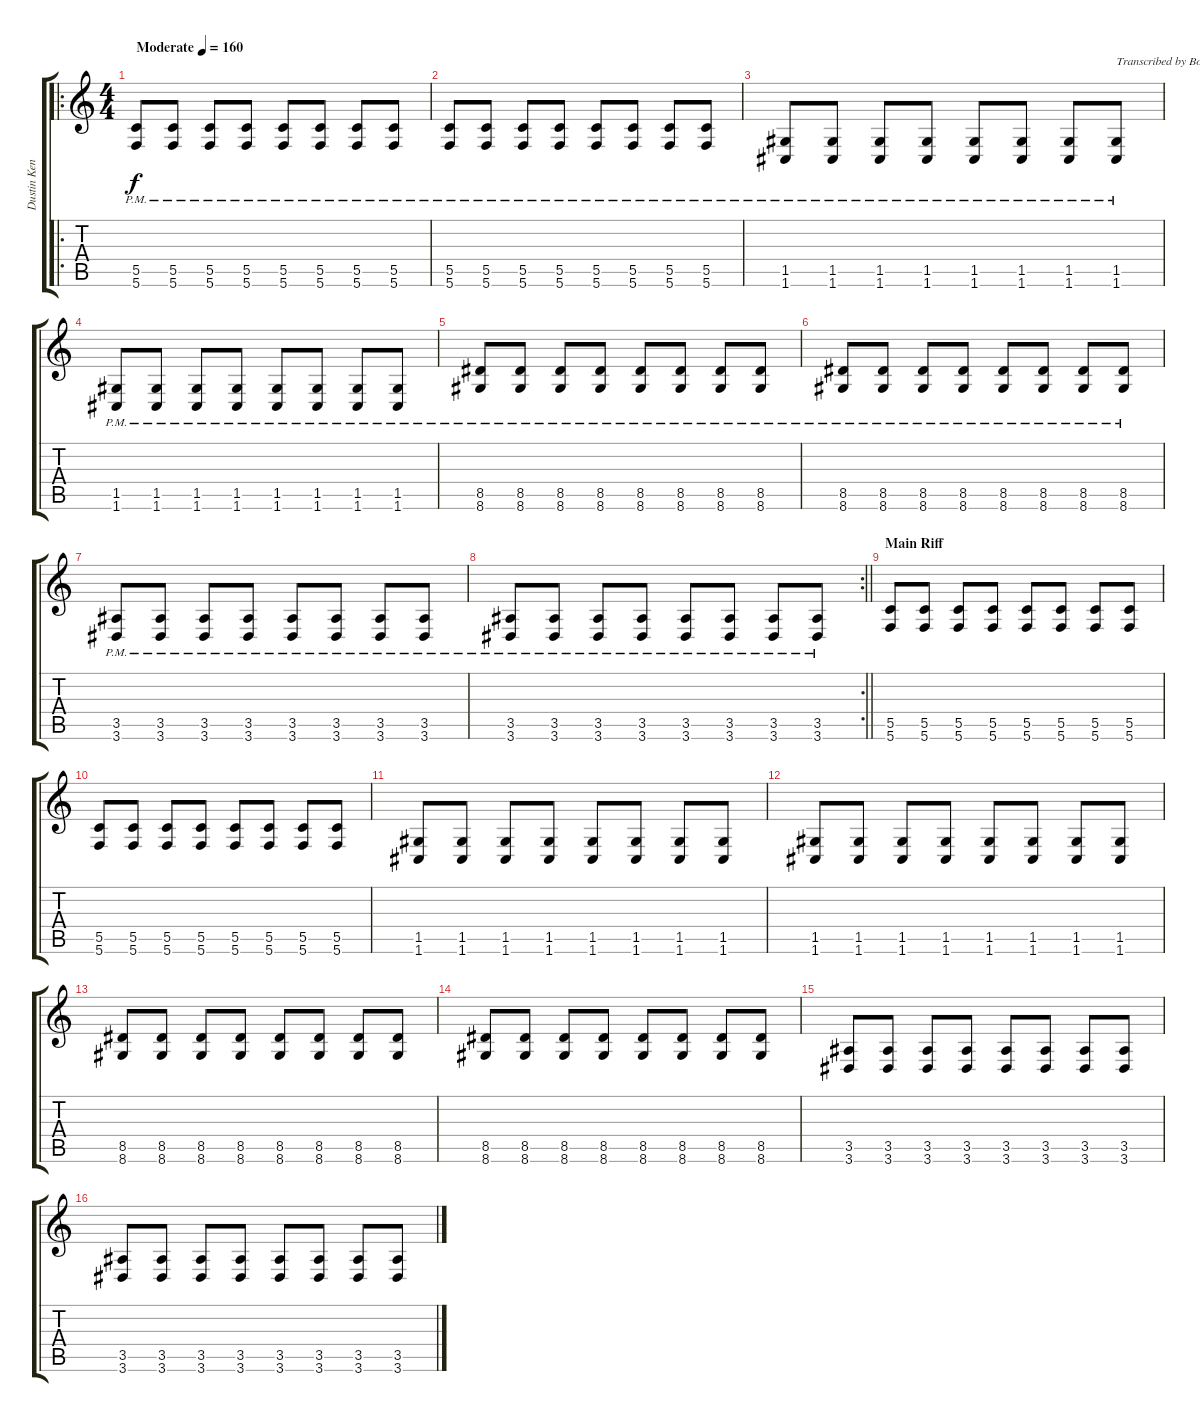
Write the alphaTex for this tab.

\track ("Dustin Kensrue" "Dustin Ken") {instrument overdrivenguitar}
\staff {score tabs}
\tuning (D4 A3 F3 C3 G2 C2) {hide}
\ro
\ts (4 4)
\tempo (160 "Moderate")
\clef g2
\ks c
(5.5{pm} 5.6{pm}).8{dy f instrument overdrivenguitar} (5.5{pm} 5.6{pm}).8 (5.5{pm} 5.6{pm}).8 (5.5{pm} 5.6{pm}).8 (5.5{pm} 5.6{pm}).8 (5.5{pm} 5.6{pm}).8 (5.5{pm} 5.6{pm}).8 (5.5{pm} 5.6{pm}).8 |
(5.5{pm} 5.6{pm}).8 (5.5{pm} 5.6{pm}).8 (5.5{pm} 5.6{pm}).8 (5.5{pm} 5.6{pm}).8 (5.5{pm} 5.6{pm}).8 (5.5{pm} 5.6{pm}).8 (5.5{pm} 5.6{pm}).8 (5.5{pm} 5.6{pm}).8 |
(1.5{pm} 1.6{pm}).8 (1.5{pm} 1.6{pm}).8 (1.5{pm} 1.6{pm}).8 (1.5{pm} 1.6{pm}).8 (1.5{pm} 1.6{pm}).8 (1.5{pm} 1.6{pm}).8 (1.5{pm} 1.6{pm}).8 (1.5{pm} 1.6{pm}).8{txt "Transcribed by Bobby Golas"} |
(1.5{pm} 1.6{pm}).8 (1.5{pm} 1.6{pm}).8 (1.5{pm} 1.6{pm}).8 (1.5{pm} 1.6{pm}).8 (1.5{pm} 1.6{pm}).8 (1.5{pm} 1.6{pm}).8 (1.5{pm} 1.6{pm}).8 (1.5{pm} 1.6{pm}).8 |
(8.5{pm} 8.6{pm}).8 (8.5{pm} 8.6{pm}).8 (8.5{pm} 8.6{pm}).8 (8.5{pm} 8.6{pm}).8 (8.5{pm} 8.6{pm}).8 (8.5{pm} 8.6{pm}).8 (8.5{pm} 8.6{pm}).8 (8.5{pm} 8.6{pm}).8 |
(8.5{pm} 8.6{pm}).8 (8.5{pm} 8.6{pm}).8 (8.5{pm} 8.6{pm}).8 (8.5{pm} 8.6{pm}).8 (8.5{pm} 8.6{pm}).8 (8.5{pm} 8.6{pm}).8 (8.5{pm} 8.6{pm}).8 (8.5{pm} 8.6{pm}).8 |
(3.5{pm} 3.6{pm}).8 (3.5{pm} 3.6{pm}).8 (3.5{pm} 3.6{pm}).8 (3.5{pm} 3.6{pm}).8 (3.5{pm} 3.6{pm}).8 (3.5{pm} 3.6{pm}).8 (3.5{pm} 3.6{pm}).8 (3.5{pm} 3.6{pm}).8 |
\rc 2
\barLineRight lightlight
(3.5{pm} 3.6{pm}).8 (3.5{pm} 3.6{pm}).8 (3.5{pm} 3.6{pm}).8 (3.5{pm} 3.6{pm}).8 (3.5{pm} 3.6{pm}).8 (3.5{pm} 3.6{pm}).8 (3.5{pm} 3.6{pm}).8 (3.5{pm} 3.6{pm}).8 |
\section ("" "Main Riff")
(5.5 5.6).8 (5.5 5.6).8 (5.5 5.6).8 (5.5 5.6).8 (5.5 5.6).8 (5.5 5.6).8 (5.5 5.6).8 (5.5 5.6).8 |
(5.5 5.6).8 (5.5 5.6).8 (5.5 5.6).8 (5.5 5.6).8 (5.5 5.6).8 (5.5 5.6).8 (5.5 5.6).8 (5.5 5.6).8 |
(1.5 1.6).8 (1.5 1.6).8 (1.5 1.6).8 (1.5 1.6).8 (1.5 1.6).8 (1.5 1.6).8 (1.5 1.6).8 (1.5 1.6).8 |
(1.5 1.6).8 (1.5 1.6).8 (1.5 1.6).8 (1.5 1.6).8 (1.5 1.6).8 (1.5 1.6).8 (1.5 1.6).8 (1.5 1.6).8 |
(8.5 8.6).8 (8.5 8.6).8 (8.5 8.6).8 (8.5 8.6).8 (8.5 8.6).8 (8.5 8.6).8 (8.5 8.6).8 (8.5 8.6).8 |
(8.5 8.6).8 (8.5 8.6).8 (8.5 8.6).8 (8.5 8.6).8 (8.5 8.6).8 (8.5 8.6).8 (8.5 8.6).8 (8.5 8.6).8 |
(3.5 3.6).8 (3.5 3.6).8 (3.5 3.6).8 (3.5 3.6).8 (3.5 3.6).8 (3.5 3.6).8 (3.5 3.6).8 (3.5 3.6).8 |
(3.5 3.6).8 (3.5 3.6).8 (3.5 3.6).8 (3.5 3.6).8 (3.5 3.6).8 (3.5 3.6).8 (3.5 3.6).8 (3.5 3.6).8
